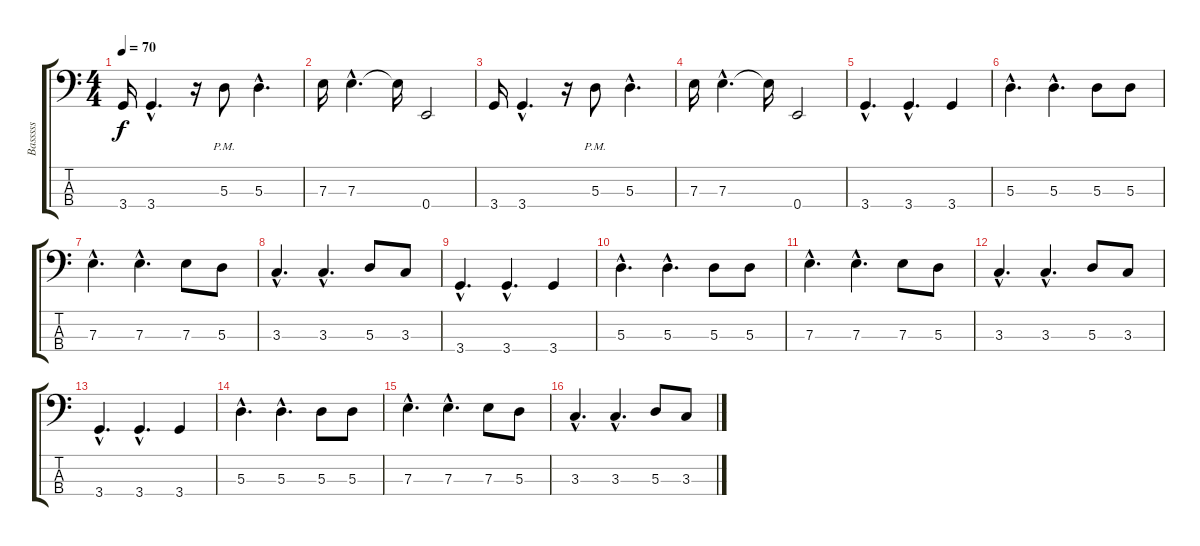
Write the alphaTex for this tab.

\track ("Basssss" "Basssss") {instrument electricbassfinger}
\staff {score tabs}
\tuning (G2 D2 A1 E1) {hide}
\ts (4 4)
\tempo 70
\clef f4
\ks c
3.4.16{dy f} 3.4{hac}.4{d} r.16 5.3{pm}.8 5.3{hac}.4{d} |
7.3.16 7.3{hac}.4{d} 7.3{t}.16 0.4.2 |
3.4.16 3.4{hac}.4{d} r.16 5.3{pm}.8 5.3{hac}.4{d} |
7.3.16 7.3{hac}.4{d} 7.3{t}.16 0.4.2 |
3.4{hac}.4{d} 3.4{hac}.4{d} 3.4.4 |
5.3{hac}.4{d} 5.3{hac}.4{d} 5.3.8 5.3.8 |
7.3{hac}.4{d} 7.3{hac}.4{d} 7.3.8 5.3.8 |
3.3{hac}.4{d} 3.3{hac}.4{d} 5.3.8 3.3.8 |
3.4{hac}.4{d} 3.4{hac}.4{d} 3.4.4 |
5.3{hac}.4{d} 5.3{hac}.4{d} 5.3.8 5.3.8 |
7.3{hac}.4{d} 7.3{hac}.4{d} 7.3.8 5.3.8 |
3.3{hac}.4{d} 3.3{hac}.4{d} 5.3.8 3.3.8 |
3.4{hac}.4{d} 3.4{hac}.4{d} 3.4.4 |
5.3{hac}.4{d} 5.3{hac}.4{d} 5.3.8 5.3.8 |
7.3{hac}.4{d} 7.3{hac}.4{d} 7.3.8 5.3.8 |
3.3{hac}.4{d} 3.3{hac}.4{d} 5.3.8 3.3.8
